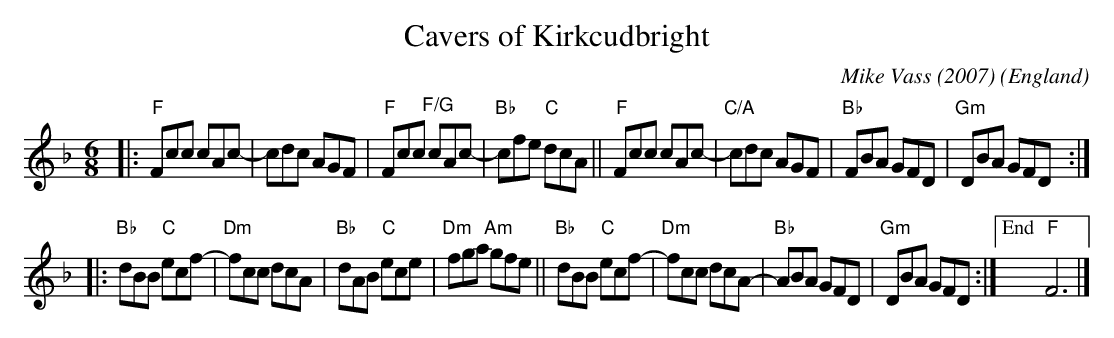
X:1
T: Cavers of Kirkcudbright
C: Mike Vass (2007)
O: England
M: 6/8
L: 1/8
K: F
|:\
"F"Fcc cAc- | cdc AGF | "F"Fcc "F/G"cAc- | "Bb"cfe "C"dcA ||\
"F"Fcc cAc- | "C/A"cdc AGF | "Bb"FBA GFD | "Gm"DBA GFD :|
|:\
"Bb"dBB "C"ecf- | "Dm"fcc dcA | "Bb"dAB "C"ece | "Dm"fga "Am"gfe ||\
"Bb"dBB "C"ecf- | "Dm"fcc dcA- | "Bb"ABA GFD | "Gm"DBA GFD :|["End" "F"F6 |]
